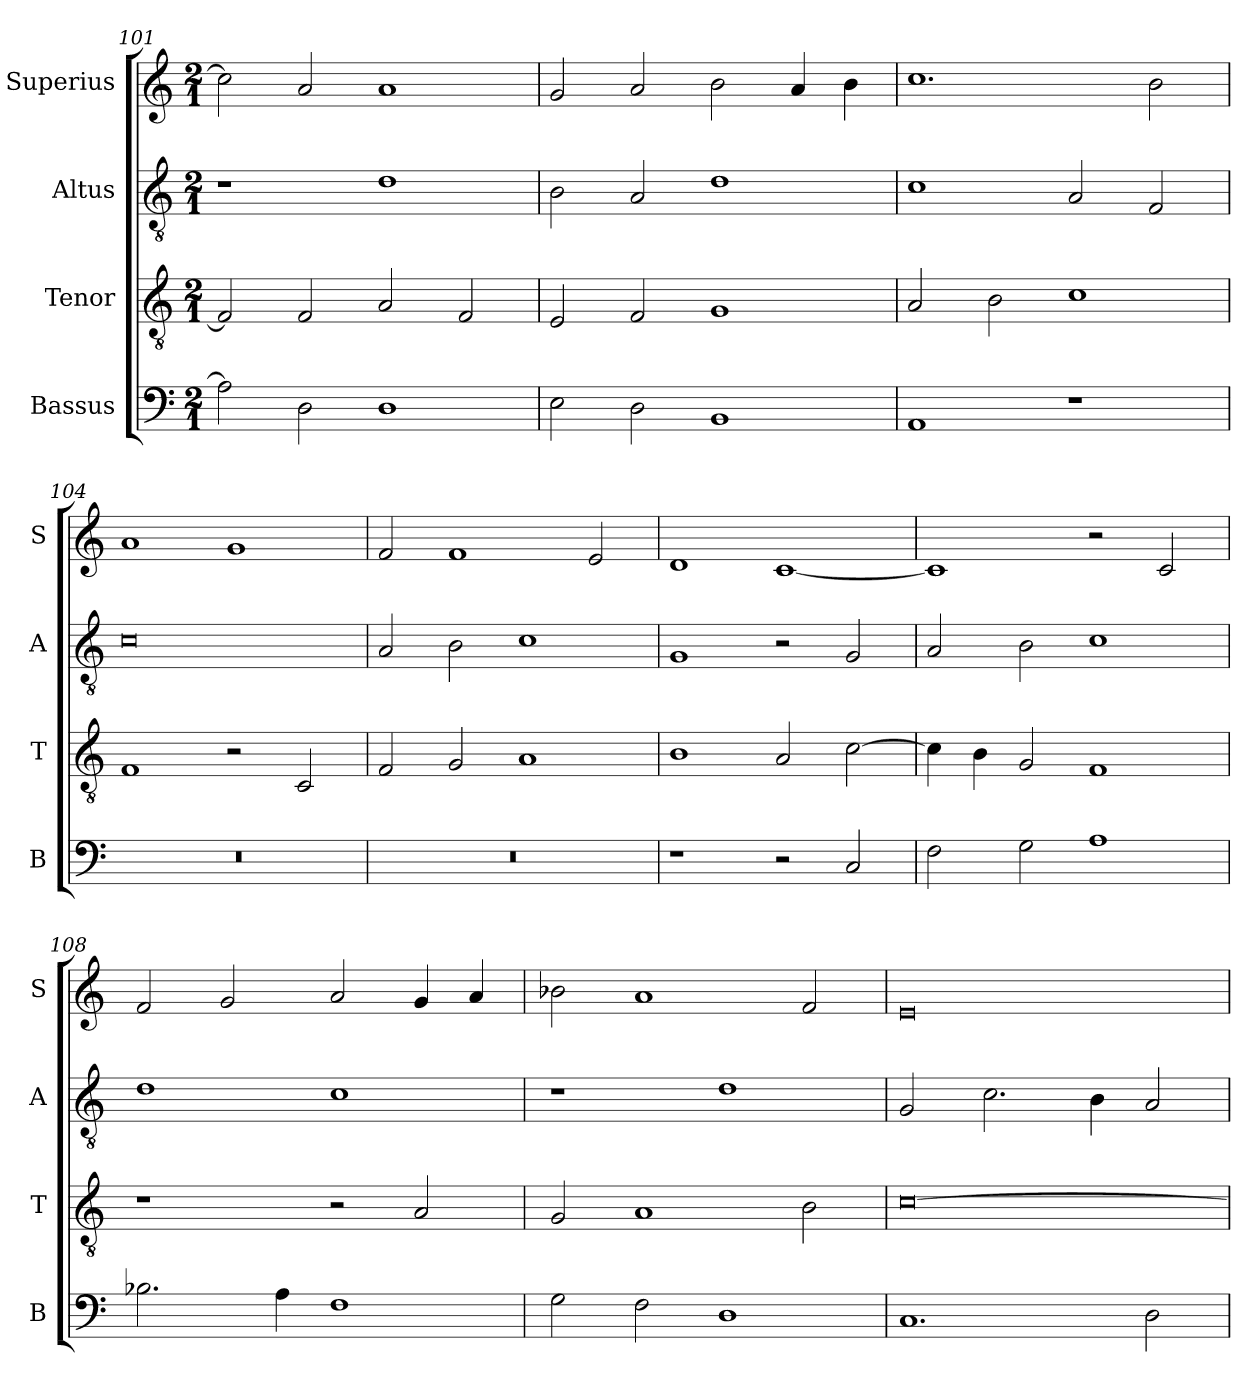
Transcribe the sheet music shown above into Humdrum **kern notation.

**kern	**kern	**kern	**kern
*part4	*part3	*part2	*part1
*staff4	*staff3	*staff2	*staff1
*I"Bassus	*I"Tenor	*I"Altus	*I"Superius
*I'B	*I'T	*I'A	*I'S
*clefF4	*clefGv2	*clefGv2	*clefG2
*k[]	*k[]	*k[]	*k[]
*M2/1	*M2/1	*M2/1	*M2/1
=101	=101	=101	=101
2A\]	2F/]	1r	2cc\]
2D\	2F/	.	2a/
1D	2A/	1d	1a
.	2F/	.	.
=102	=102	=102	=102
2E\	2E/	2B\	2g/
2D\	2F/	2A/	2a/
1BB	1G	1d	2b\
.	.	.	4a/
.	.	.	4b\
=103	=103	=103	=103
1AA	2A/	1c	1.cc
.	2B\	.	.
1r	1c	2A/	.
.	.	2F/	2b\
=104	=104	=104	=104
0r	1F	0c	1a
.	2r	.	1g
.	2C/	.	.
=105	=105	=105	=105
0r	2F/	2A/	2f/
.	2G/	2B\	1f
.	1A	1c	.
.	.	.	2e/
=106	=106	=106	=106
1r	1B	1G	1d
2r	2A/	2r	[1c
2C/	[2c\	2G/	.
=107	=107	=107	=107
2F\	4c\]	2A/	1c]
.	4B\	.	.
2G\	2G/	2B\	.
1A	1F	1c	2r
.	.	.	2c/
=108	=108	=108	=108
2.B-X\	1r	1d	2f/
.	.	.	2g/
4A\	.	.	.
1F	2r	1c	2a/
.	2A/	.	4g/
.	.	.	4a/
=109	=109	=109	=109
2G\	2G/	1r	2b-X\
2F\	1A	.	1a
1D	.	1d	.
.	2B\	.	2f/
=110	=110	=110	=110
1.C	[0c	2G/	0e
.	.	2.c\	.
.	.	4B\	.
2D\	.	2A/	.
=	=	=	=
*-	*-	*-	*-
